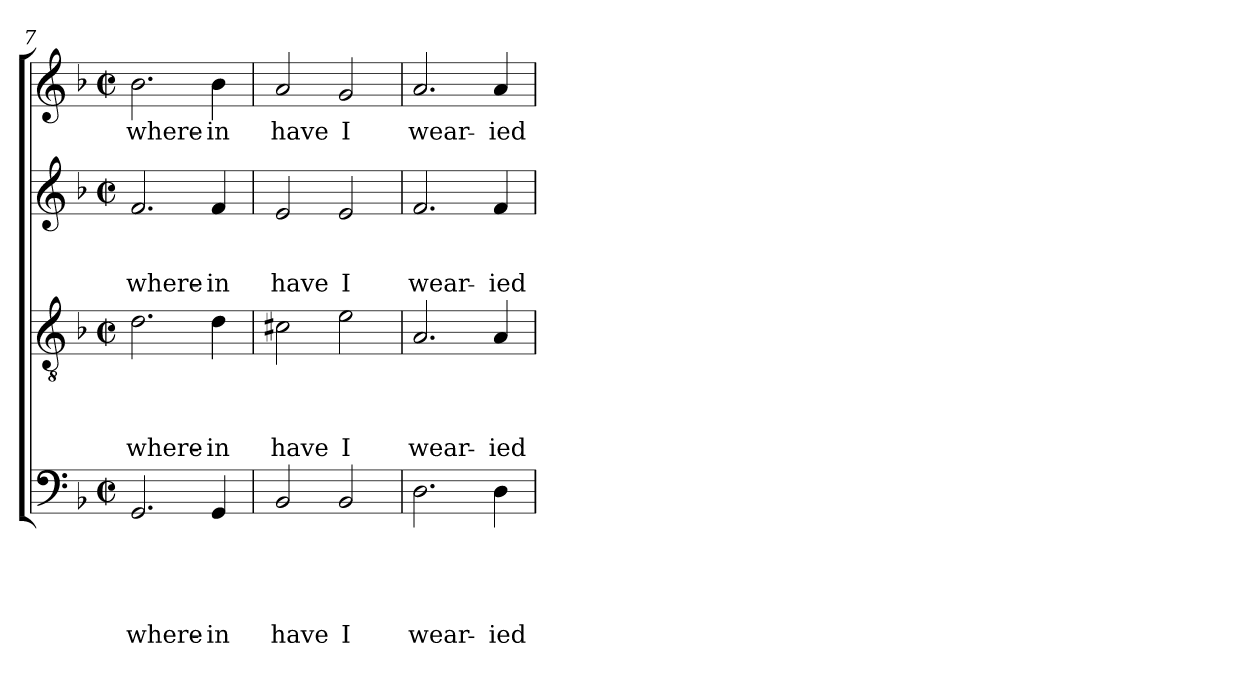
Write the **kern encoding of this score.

**kern	**text	**text	**text	**text	**text	**kern	**text	**text	**text	**text	**kern	**text	**text	**text	**kern	**text
*part4	*part4	*part4	*part4	*part4	*part4	*part3	*part3	*part3	*part3	*part3	*part2	*part2	*part2	*part2	*part1	*part1
*staff4	*staff4	*staff4	*staff4	*staff4	*staff4	*staff3	*staff3	*staff3	*staff3	*staff3	*staff2	*staff2	*staff2	*staff2	*staff1	*staff1
!!LO:LB:g=z
*clefF4	*	*	*	*	*	*clefGv2	*	*	*	*	*clefG2	*	*	*	*clefG2	*
*k[b-]	*	*	*	*	*	*k[b-]	*	*	*	*	*k[b-]	*	*	*	*k[b-]	*
*F:	*	*	*	*	*	*F:	*	*	*	*	*F:	*	*	*	*F:	*
*M2/2	*	*	*	*	*	*M2/2	*	*	*	*	*M2/2	*	*	*	*M2/2	*
*met(c|)	*	*	*	*	*	*met(c|)	*	*	*	*	*met(c|)	*	*	*	*met(c|)	*
=7	=7	=7	=7	=7	=7	=7	=7	=7	=7	=7	=7	=7	=7	=7	=7	=7
!	!	!	!	!	!LO:LY:b	!	!	!	!	!LO:LY:b	!	!	!	!LO:LY:b	!	!LO:LY:b
2.GG/	.	.	.	.	where-	2.d\	.	.	.	where-	2.f/	.	.	where-	2.b-\	where-
!	!	!	!	!	!LO:LY:b	!	!	!	!	!LO:LY:b	!	!	!	!LO:LY:b	!	!LO:LY:b
4GG/	.	.	.	.	-in	4d\	.	.	.	-in	4f/	.	.	-in	4b-\	-in
=8	=8	=8	=8	=8	=8	=8	=8	=8	=8	=8	=8	=8	=8	=8	=8	=8
!	!	!	!	!	!LO:LY:b	!	!	!	!	!LO:LY:b	!	!	!	!LO:LY:b	!	!LO:LY:b
2BB-/	.	.	.	.	have	2c#X\	.	.	.	have	2e/	.	.	have	2a/	have
!	!	!	!	!	!LO:LY:b	!	!	!	!	!LO:LY:b	!	!	!	!LO:LY:b	!	!LO:LY:b
2BB-/	.	.	.	.	I	2e\	.	.	.	I	2e/	.	.	I	2g/	I
=9	=9	=9	=9	=9	=9	=9	=9	=9	=9	=9	=9	=9	=9	=9	=9	=9
!	!	!	!	!	!LO:LY:b	!	!	!	!	!LO:LY:b	!	!	!	!LO:LY:b	!	!LO:LY:b
2.D\	.	.	.	.	wear-	2.A/	.	.	.	wear-	2.f/	.	.	wear-	2.a/	wear-
!	!	!	!	!	!LO:LY:b	!	!	!	!	!LO:LY:b	!	!	!	!LO:LY:b	!	!LO:LY:b
4D\	.	.	.	.	-ied	4A/	.	.	.	-ied	4f/	.	.	-ied	4a/	-ied
=	=	=	=	=	=	=	=	=	=	=	=	=	=	=	=	=
*-	*-	*-	*-	*-	*-	*-	*-	*-	*-	*-	*-	*-	*-	*-	*-	*-
